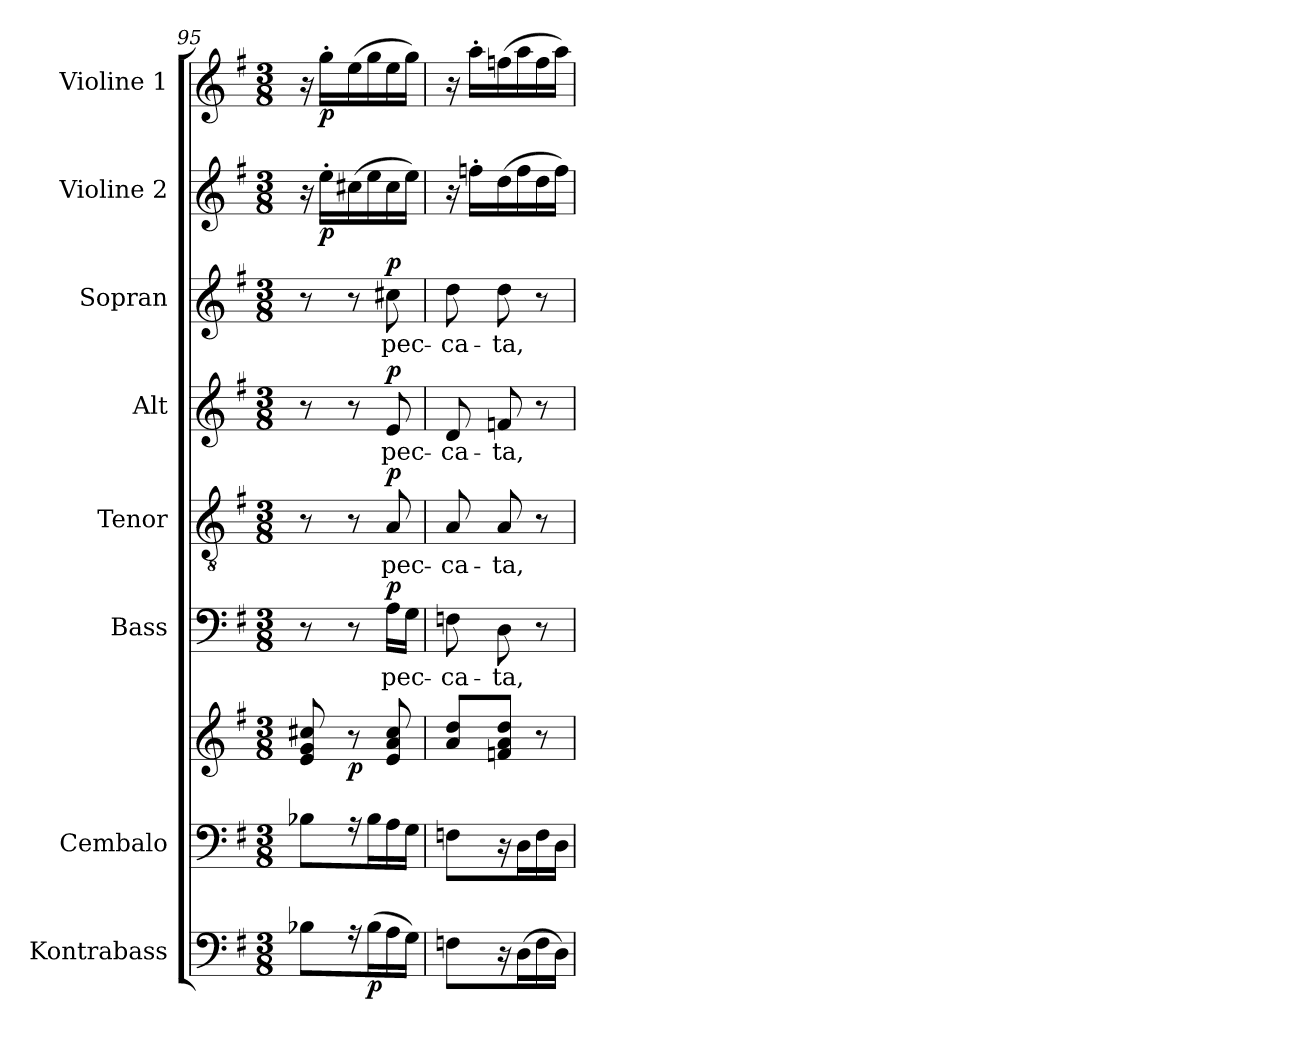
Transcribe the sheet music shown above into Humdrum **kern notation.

**kern	**dynam	**kern	**kern	**dynam	**kern	**text	**dynam	**kern	**text	**dynam	**kern	**text	**dynam	**kern	**text	**dynam	**kern	**dynam	**kern	**dynam
*part8	*part8	*part7	*part7	*part7	*part6	*part6	*part6	*part5	*part5	*part5	*part4	*part4	*part4	*part3	*part3	*part3	*part2	*part2	*part1	*part1
*staff9	*staff9	*staff8	*staff7	*staff7/8	*staff6	*staff6	*staff6	*staff5	*staff5	*staff5	*staff4	*staff4	*staff4	*staff3	*staff3	*staff3	*staff2	*staff2	*staff1	*staff1
*I"Kontrabass	*	*I"Cembalo	*	*	*I"Bass	*	*	*I"Tenor	*	*	*I"Alt	*	*	*I"Sopran	*	*	*I"Violine 2	*	*I"Violine 1	*
*I'Kb.	*	*I'Cemb.	*	*	*I'B.	*	*	*I'T.	*	*	*I'A.	*	*	*I'S.	*	*	*I'Vl. 2	*	*I'Vl. 1	*
*clefF4	*	*clefF4	*clefG2	*	*clefF4	*	*	*clefGv2	*	*	*clefG2	*	*	*clefG2	*	*	*clefG2	*	*clefG2	*
*ITrd7c12	*	*	*	*	*	*	*	*	*	*	*	*	*	*	*	*	*	*	*	*
*k[f#]	*	*k[f#]	*k[f#]	*	*k[f#]	*	*	*k[f#]	*	*	*k[f#]	*	*	*k[f#]	*	*	*k[f#]	*	*k[f#]	*
*G:	*	*G:	*G:	*	*G:	*	*	*G:	*	*	*G:	*	*	*G:	*	*	*G:	*	*G:	*
*M3/8	*	*M3/8	*M3/8	*	*M3/8	*	*	*M3/8	*	*	*M3/8	*	*	*M3/8	*	*	*M3/8	*	*M3/8	*
=95	=95	=95	=95	=95	=95	=95	=95	=95	=95	=95	=95	=95	=95	=95	=95	=95	=95	=95	=95	=95
8BB-X\L	.	8B-X\L	8e/ 8g/ 8cc#X/	.	8r	.	.	8r	.	.	8r	.	.	8r	.	.	16r	.	16r	.
!	!	!	!	!	!	!	!	!	!	!	!	!	!	!	!	!	!	!LO:DY:b	!	!LO:DY:b
.	.	.	.	.	.	.	.	.	.	.	.	.	.	.	.	.	16ee'>\LL	p	16gg'>\LL	p
!	!	!	!	!LO:DY:b	!	!	!	!	!	!	!	!	!	!	!	!	!	!	!	!
16r	.	16r	8r	p	8r	.	.	8r	.	.	8r	.	.	8r	.	.	(>16cc#X\	.	(>16ee\	.
!	!LO:DY:b	!	!	!	!	!	!	!	!	!	!	!	!	!	!	!	!	!	!	!
(>16BB-\L	p	16B-\L	.	.	.	.	.	.	.	.	.	.	.	.	.	.	16ee\	.	16gg\	.
!	!	!	!	!	!	!LO:LY:b	!LO:DY:a	!	!LO:LY:b	!LO:DY:a	!	!LO:LY:b	!LO:DY:a	!	!LO:LY:b	!LO:DY:a	!	!	!	!
16AA\	.	16A\	8e/ 8a/ 8cc#/	.	16A\LL	pec-	p	8A/	pec-	p	8e/	pec-	p	8cc#X\	pec-	p	16cc#\	.	16ee\	.
16GG\JJ)	.	16G\JJ	.	.	16G\JJ	.	.	.	.	.	.	.	.	.	.	.	16ee\JJ)	.	16gg\JJ)	.
!!LO:PB:g=z
=96	=96	=96	=96	=96	=96	=96	=96	=96	=96	=96	=96	=96	=96	=96	=96	=96	=96	=96	=96	=96
!	!	!	!	!	!	!LO:LY:b	!	!	!LO:LY:b	!	!	!LO:LY:b	!	!	!LO:LY:b	!	!	!	!	!
8FFn\L	.	8Fn\L	8a/ 8dd/L	.	8Fn\	-ca-	.	8A/	-ca-	.	8d/	-ca-	.	8dd\	-ca-	.	16r	.	16r	.
.	.	.	.	.	.	.	.	.	.	.	.	.	.	.	.	.	16ffn'>\LL	.	16aa'>\LL	.
!	!	!	!	!	!	!LO:LY:b	!	!	!LO:LY:b	!	!	!LO:LY:b	!	!	!LO:LY:b	!	!	!	!	!
16r	.	16r	8fn/ 8a/ 8dd/J	.	8D\	-ta,	.	8A/	-ta,	.	8fn/	-ta,	.	8dd\	-ta,	.	(>16dd\	.	(>16ffn\	.
(>16DD\L	.	16D\L	.	.	.	.	.	.	.	.	.	.	.	.	.	.	16ff\	.	16aa\	.
16FF\	.	16F\	8r	.	8r	.	.	8r	.	.	8r	.	.	8r	.	.	16dd\	.	16ff\	.
16DD\JJ)	.	16D\JJ	.	.	.	.	.	.	.	.	.	.	.	.	.	.	16ff\JJ)	.	16aa\JJ)	.
=	=	=	=	=	=	=	=	=	=	=	=	=	=	=	=	=	=	=	=	=
*-	*-	*-	*-	*-	*-	*-	*-	*-	*-	*-	*-	*-	*-	*-	*-	*-	*-	*-	*-	*-
